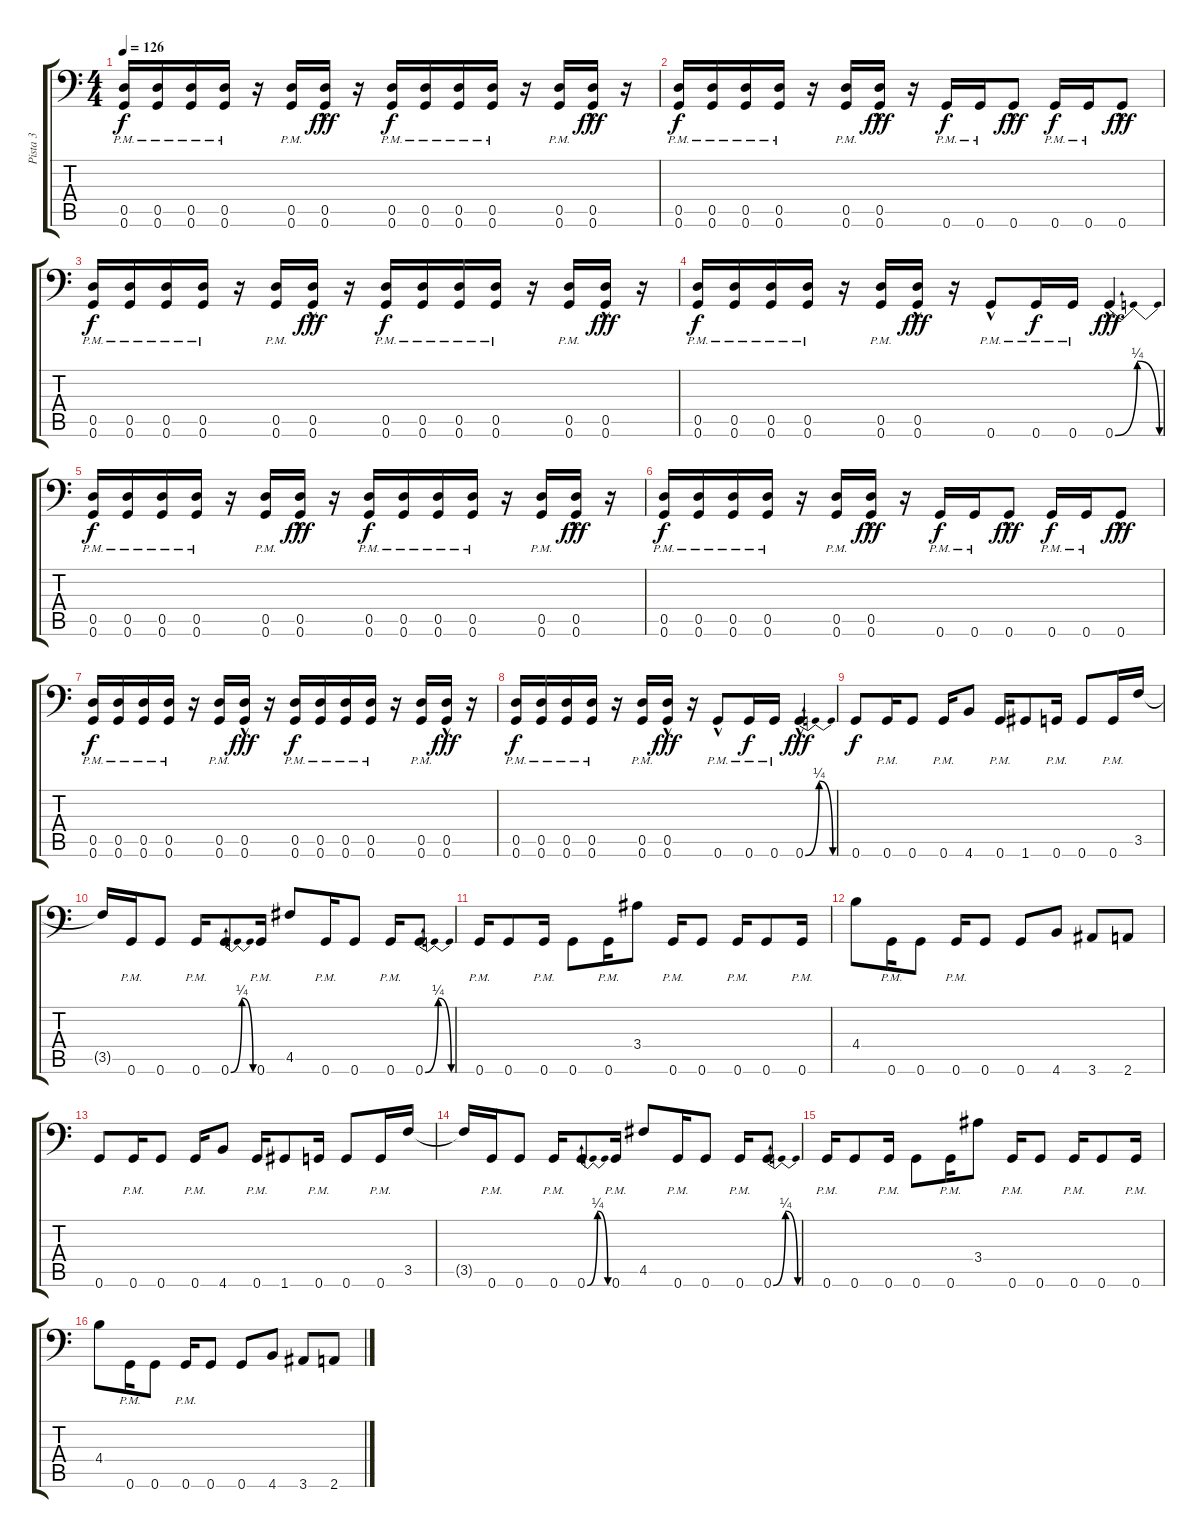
\track ("Pista 3" "Pista 3") {instrument distortionguitar}
\staff {score tabs}
\tuning (A3 E3 C3 G2 D2 G1) {hide}
\ts (4 4)
\tempo 126
\clef f4
\ks c
(0.5{pm} 0.6{pm}).16{dy f} (0.5{pm} 0.6{pm}).16 (0.5{pm} 0.6{pm}).16 (0.5{pm} 0.6{pm}).16 r.16 (0.5{pm} 0.6{pm}).16 (0.5 0.6{hac}).16{dy fff} r.16 (0.5{pm} 0.6{pm}).16{dy f} (0.5{pm} 0.6{pm}).16 (0.5{pm} 0.6{pm}).16 (0.5{pm} 0.6{pm}).16 r.16 (0.5{pm} 0.6{pm}).16 (0.5 0.6{hac}).16{dy fff} r.16 |
(0.5{pm} 0.6{pm}).16{dy f} (0.5{pm} 0.6{pm}).16 (0.5{pm} 0.6{pm}).16 (0.5{pm} 0.6{pm}).16 r.16 (0.5{pm} 0.6{pm}).16 (0.5 0.6{hac}).16{dy fff} r.16 0.6{pm}.16{dy f} 0.6{pm}.16 0.6{hac}.8{dy fff} 0.6{pm}.16{dy f} 0.6{pm}.16 0.6{hac}.8{dy fff} |
(0.5{pm} 0.6{pm}).16{dy f} (0.5{pm} 0.6{pm}).16 (0.5{pm} 0.6{pm}).16 (0.5{pm} 0.6{pm}).16 r.16 (0.5{pm} 0.6{pm}).16 (0.5 0.6{hac}).16{dy fff} r.16 (0.5{pm} 0.6{pm}).16{dy f} (0.5{pm} 0.6{pm}).16 (0.5{pm} 0.6{pm}).16 (0.5{pm} 0.6{pm}).16 r.16 (0.5{pm} 0.6{pm}).16 (0.5 0.6{hac}).16{dy fff} r.16 |
(0.5{pm} 0.6{pm}).16{dy f} (0.5{pm} 0.6{pm}).16 (0.5{pm} 0.6{pm}).16 (0.5{pm} 0.6{pm}).16 r.16 (0.5{pm} 0.6{pm}).16 (0.5 0.6{hac}).16{dy fff} r.16 0.6{hac pm}.8 0.6{pm}.16{dy f} 0.6{pm}.16 0.6{be (bendrelease 0 0 30 1 30 1 60 0) hac}.4{dy fff} |
(0.5{pm} 0.6{pm}).16{dy f} (0.5{pm} 0.6{pm}).16 (0.5{pm} 0.6{pm}).16 (0.5{pm} 0.6{pm}).16 r.16 (0.5{pm} 0.6{pm}).16 (0.5 0.6{hac}).16{dy fff} r.16 (0.5{pm} 0.6{pm}).16{dy f} (0.5{pm} 0.6{pm}).16 (0.5{pm} 0.6{pm}).16 (0.5{pm} 0.6{pm}).16 r.16 (0.5{pm} 0.6{pm}).16 (0.5 0.6{hac}).16{dy fff} r.16 |
(0.5{pm} 0.6{pm}).16{dy f} (0.5{pm} 0.6{pm}).16 (0.5{pm} 0.6{pm}).16 (0.5{pm} 0.6{pm}).16 r.16 (0.5{pm} 0.6{pm}).16 (0.5 0.6{hac}).16{dy fff} r.16 0.6{pm}.16{dy f} 0.6{pm}.16 0.6{hac}.8{dy fff} 0.6{pm}.16{dy f} 0.6{pm}.16 0.6{hac}.8{dy fff} |
(0.5{pm} 0.6{pm}).16{dy f} (0.5{pm} 0.6{pm}).16 (0.5{pm} 0.6{pm}).16 (0.5{pm} 0.6{pm}).16 r.16 (0.5{pm} 0.6{pm}).16 (0.5 0.6{hac}).16{dy fff} r.16 (0.5{pm} 0.6{pm}).16{dy f} (0.5{pm} 0.6{pm}).16 (0.5{pm} 0.6{pm}).16 (0.5{pm} 0.6{pm}).16 r.16 (0.5{pm} 0.6{pm}).16 (0.5 0.6{hac}).16{dy fff} r.16 |
(0.5{pm} 0.6{pm}).16{dy f} (0.5{pm} 0.6{pm}).16 (0.5{pm} 0.6{pm}).16 (0.5{pm} 0.6{pm}).16 r.16 (0.5{pm} 0.6{pm}).16 (0.5 0.6{hac}).16{dy fff} r.16 0.6{hac pm}.8 0.6{pm}.16{dy f} 0.6{pm}.16 0.6{be (bendrelease 0 0 30 1 30 1 60 0) hac}.4{dy fff} |
0.6.8{dy f} 0.6{pm}.16 0.6.8 0.6{pm}.16 4.6.8 0.6{pm}.16 1.6.8 0.6{pm}.16 0.6.8 0.6{pm}.16 3.5.16 |
3.5{t}.16 0.6{pm}.16 0.6.8 0.6{pm}.16 0.6{be (bendrelease 0 0 30 1 30 1 60 0)}.8 0.6{pm}.16 4.5.8 0.6{pm}.16 0.6.8 0.6{pm}.16 0.6{be (bendrelease 0 0 30 1 30 1 60 0)}.8 |
0.6{pm}.16 0.6.8 0.6{pm}.16 0.6.8 0.6{pm}.16 3.4.8 0.6{pm}.16 0.6.8 0.6{pm}.16 0.6.8 0.6{pm}.16 |
4.4.8 0.6{pm}.16 0.6.8 0.6{pm}.16 0.6.8 0.6.8 4.6.8 3.6.8 2.6.8 |
0.6.8 0.6{pm}.16 0.6.8 0.6{pm}.16 4.6.8 0.6{pm}.16 1.6.8 0.6{pm}.16 0.6.8 0.6{pm}.16 3.5.16 |
3.5{t}.16 0.6{pm}.16 0.6.8 0.6{pm}.16 0.6{be (bendrelease 0 0 30 1 30 1 60 0)}.8 0.6{pm}.16 4.5.8 0.6{pm}.16 0.6.8 0.6{pm}.16 0.6{be (bendrelease 0 0 30 1 30 1 60 0)}.8 |
0.6{pm}.16 0.6.8 0.6{pm}.16 0.6.8 0.6{pm}.16 3.4.8 0.6{pm}.16 0.6.8 0.6{pm}.16 0.6.8 0.6{pm}.16 |
4.4.8 0.6{pm}.16 0.6.8 0.6{pm}.16 0.6.8 0.6.8 4.6.8 3.6.8 2.6.8
